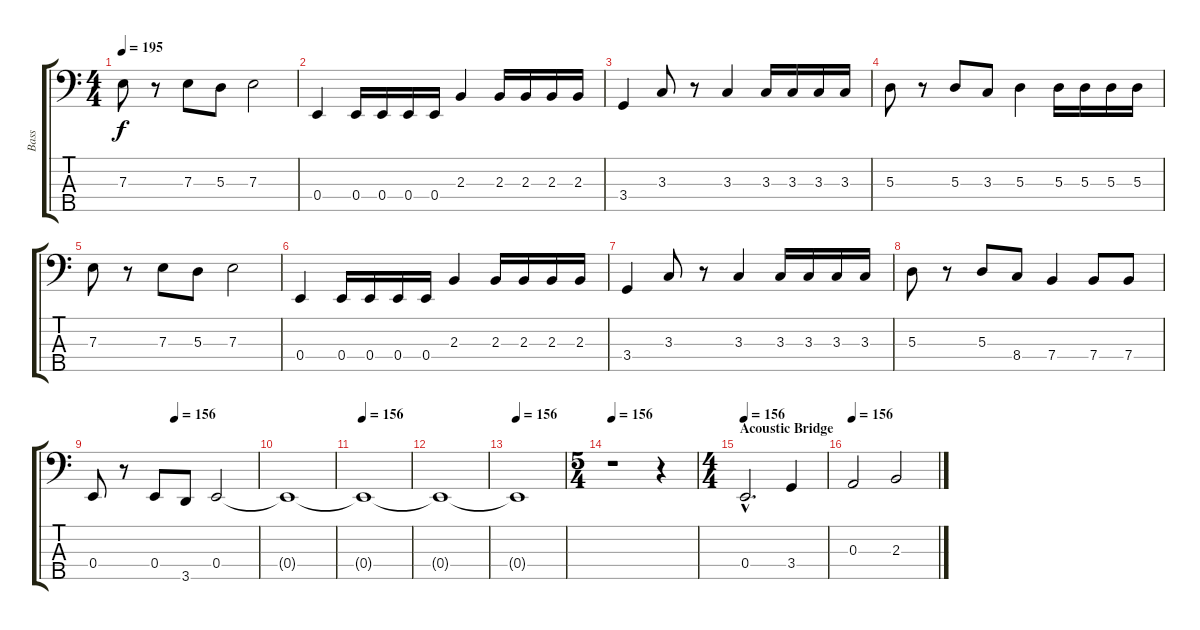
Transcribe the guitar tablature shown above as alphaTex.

\track ("Bass" "Bass") {instrument electricbasspick}
\staff {score tabs}
\tuning (G2 D2 A1 E1 B0) {hide}
\ts (4 4)
\tempo 195
\clef f4
\ks c
7.3.8{dy f} r.8 7.3.8 5.3.8 7.3.2 |
0.4.4 0.4.16 0.4.16 0.4.16 0.4.16 2.3.4 2.3.16 2.3.16 2.3.16 2.3.16 |
3.4.4 3.3.8 r.8 3.3.4 3.3.16 3.3.16 3.3.16 3.3.16 |
5.3.8 r.8 5.3.8 3.3.8 5.3.4 5.3.16 5.3.16 5.3.16 5.3.16 |
7.3.8 r.8 7.3.8 5.3.8 7.3.2 |
0.4.4 0.4.16 0.4.16 0.4.16 0.4.16 2.3.4 2.3.16 2.3.16 2.3.16 2.3.16 |
3.4.4 3.3.8 r.8 3.3.4 3.3.16 3.3.16 3.3.16 3.3.16 |
5.3.8 r.8 5.3.8 8.4.8 7.4.4 7.4.8 7.4.8 |
\tempo (156 0.5)
0.4.8 r.8 0.4.8 3.5.8 0.4.2 |
0.4{t}.1 |
\tempo 156
0.4{t}.1 |
0.4{t}.1 |
\tempo 156
0.4{t}.1 |
\ts (5 4)
\tempo 156
r.1 r.4 |
\ts (4 4)
\section ("" "Acoustic Bridge")
\tempo 156
0.4{hac}.2{d volume 12} 3.4.4 |
\tempo 156
0.3.2 2.3.2
